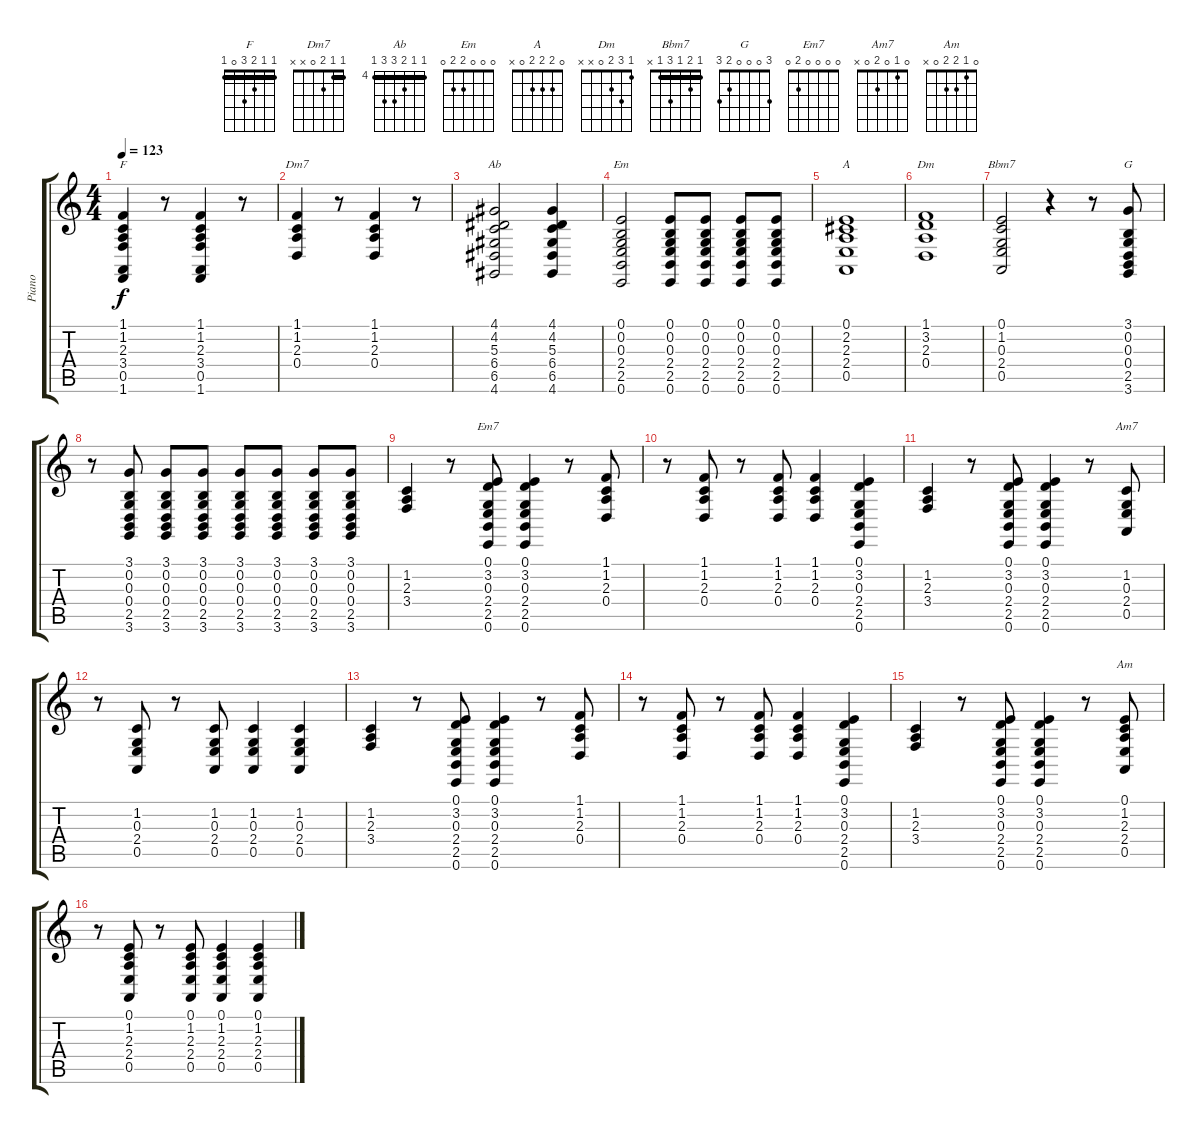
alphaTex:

\track ("Piano" "Piano") {instrument brightacousticpiano}
\staff {score tabs}
\tuning (E4 B3 G3 D3 A2 E2) {hide}
\chord ("F" 1 1 2 3 0 1) {barre 1}
\chord ("Dm7" 1 1 2 0 x x) {barre 1}
\chord ("Ab" 4 4 5 6 6 4) {firstfret 4 barre 4}
\chord ("Em" 0 0 0 2 2 0)
\chord ("A" 0 2 2 2 0 x)
\chord ("Dm" 1 3 2 0 x x)
\chord ("Bbm7" 1 2 1 3 1 x) {barre 1}
\chord ("G" 3 0 0 0 2 3)
\chord ("Em7" 0 0 0 0 2 0)
\chord ("Am7" 0 1 0 2 0 x)
\chord ("Am" 0 1 2 2 0 x)
\ts (4 4)
\tempo 123
\clef g2
\ks c
(1.1 1.2 2.3 3.4 0.5 1.6).4{ch "F" dy f} r.8 (1.1 1.2 2.3 3.4 0.5 1.6).4 r.8 |
(1.1 1.2 2.3 0.4).4{ch "Dm7"} r.8 (1.1 1.2 2.3 0.4).4 r.8 |
(4.1 4.2 5.3 6.4 6.5 4.6).2{ch "Ab"} (4.1 4.2 5.3 6.4 6.5 4.6).4 |
(0.1 0.2 0.3 2.4 2.5 0.6).2{ch "Em"} (0.1 0.2 0.3 2.4 2.5 0.6).8 (0.1 0.2 0.3 2.4 2.5 0.6).8 (0.1 0.2 0.3 2.4 2.5 0.6).8 (0.1 0.2 0.3 2.4 2.5 0.6).8 |
(0.1 2.2 2.3 2.4 0.5).1{ch "A"} |
(1.1 3.2 2.3 0.4).1{ch "Dm"} |
(0.1 1.2 0.3 2.4 0.5).2{ch "Bbm7"} r.4 r.8 (3.1 0.2 0.3 0.4 2.5 3.6).8{ch "G"} |
r.8 (3.1 0.2 0.3 0.4 2.5 3.6).8 (3.1 0.2 0.3 0.4 2.5 3.6).8 (3.1 0.2 0.3 0.4 2.5 3.6).8 (3.1 0.2 0.3 0.4 2.5 3.6).8 (3.1 0.2 0.3 0.4 2.5 3.6).8 (3.1 0.2 0.3 0.4 2.5 3.6).8 (3.1 0.2 0.3 0.4 2.5 3.6).8 |
(1.2 2.3 3.4).4 r.8 (0.1 3.2 0.3 2.4 2.5 0.6).8{ch "Em7"} (0.1 3.2 0.3 2.4 2.5 0.6).4 r.8 (1.1 1.2 2.3 0.4).8 |
r.8 (1.1 1.2 2.3 0.4).8 r.8 (1.1 1.2 2.3 0.4).8 (1.1 1.2 2.3 0.4).4 (0.1 3.2 0.3 2.4 2.5 0.6).4 |
(1.2 2.3 3.4).4 r.8 (0.1 3.2 0.3 2.4 2.5 0.6).8 (0.1 3.2 0.3 2.4 2.5 0.6).4 r.8 (1.2 0.3 2.4 0.5).8{ch "Am7"} |
r.8 (1.2 0.3 2.4 0.5).8 r.8 (1.2 0.3 2.4 0.5).8 (1.2 0.3 2.4 0.5).4 (1.2 0.3 2.4 0.5).4 |
(1.2 2.3 3.4).4 r.8 (0.1 3.2 0.3 2.4 2.5 0.6).8 (0.1 3.2 0.3 2.4 2.5 0.6).4 r.8 (1.1 1.2 2.3 0.4).8 |
r.8 (1.1 1.2 2.3 0.4).8 r.8 (1.1 1.2 2.3 0.4).8 (1.1 1.2 2.3 0.4).4 (0.1 3.2 0.3 2.4 2.5 0.6).4 |
(1.2 2.3 3.4).4 r.8 (0.1 3.2 0.3 2.4 2.5 0.6).8 (0.1 3.2 0.3 2.4 2.5 0.6).4 r.8 (0.1 1.2 2.3 2.4 0.5).8{ch "Am"} |
r.8 (0.1 1.2 2.3 2.4 0.5).8 r.8 (0.1 1.2 2.3 2.4 0.5).8 (0.1 1.2 2.3 2.4 0.5).4 (0.1 1.2 2.3 2.4 0.5).4
